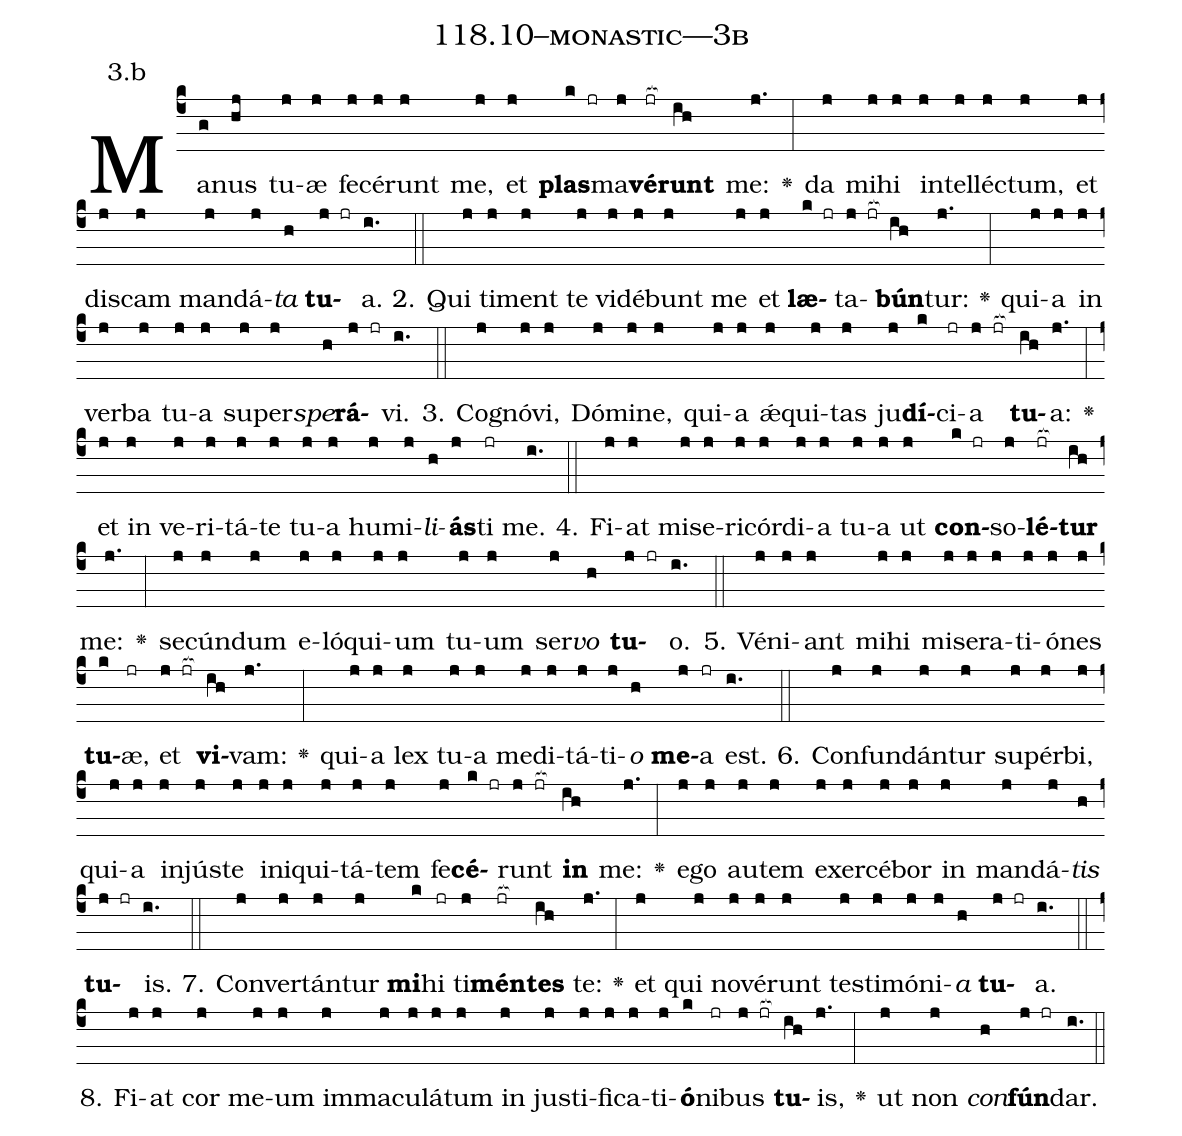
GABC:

name: 118.10--monastic---3b;
annotation: 3.b;
%%
(c4)Ma(g)nus(hj) tu(j)æ(j) fe(j)cé(j)runt(j) me,(j) et(j) <b>plas</b>(k jr)ma(j)<b>vé</b>(jr[ocb:1{])<b>runt</b>(ih[ocb:0}]) me:(j.) <v>\greheightstar</v>(:) da(j) mi(j)hi(j) in(j)tel(j)léc(j)tum,(j) et(j) dis(j)cam(j) man(j)dá(j)<i>ta</i>(h) <b>tu</b>(j jr)a.(i.) (::)
2. Qui(j) ti(j)ment(j) te(j) vi(j)dé(j)bunt(j) me(j) et(j) <b>læ</b>(k jr)ta(j jr[ocb:1{])<b>bún</b>(ih[ocb:0}])tur:(j.) <v>\greheightstar</v>(:) qui(j)a(j) in(j) ver(j)ba(j) tu(j)a(j) su(j)per(j)<i>spe</i>(h)<b>rá</b>(j jr)vi.(i.) (::)
3. Co(j)gnó(j)vi,(j) Dó(j)mi(j)ne,(j) qui(j)a(j) ǽ(j)qui(j)tas(j) ju(j)<b>dí</b>(k)ci(jr)a(j jr[ocb:1{]) <b>tu</b>(ih[ocb:0}])a:(j.) <v>\greheightstar</v>(:) et(j) in(j) ve(j)ri(j)tá(j)te(j) tu(j)a(j) hu(j)mi(j)<i>li</i>(h)<b>ás</b>(j)ti(jr) me.(i.) (::)
4. Fi(j)at(j) mi(j)se(j)ri(j)cór(j)di(j)a(j) tu(j)a(j) ut(j) <b>con</b>(k jr)so(j)<b>lé</b>(jr[ocb:1{])<b>tur</b>(ih[ocb:0}]) me:(j.) <v>\greheightstar</v>(:) se(j)cún(j)dum(j) e(j)ló(j)qui(j)um(j) tu(j)um(j) ser(j)<i>vo</i>(h) <b>tu</b>(j jr)o.(i.) (::)
5. Vé(j)ni(j)ant(j) mi(j)hi(j) mi(j)se(j)ra(j)ti(j)ó(j)nes(j) <b>tu</b>(k)æ,(jr) et(j jr[ocb:1{]) <b>vi</b>(ih[ocb:0}])vam:(j.) <v>\greheightstar</v>(:) qui(j)a(j) lex(j) tu(j)a(j) me(j)di(j)tá(j)ti(j)<i>o</i>(h) <b>me</b>(j)a(jr) est.(i.) (::)
6. Con(j)fun(j)dán(j)tur(j) su(j)pér(j)bi,(j) qui(j)a(j) in(j)jús(j)te(j) in(j)i(j)qui(j)tá(j)tem(j) fe(j)<b>cé</b>(k jr)runt(j jr[ocb:1{]) <b>in</b>(ih[ocb:0}]) me:(j.) <v>\greheightstar</v>(:) e(j)go(j) au(j)tem(j) ex(j)er(j)cé(j)bor(j) in(j) man(j)dá(j)<i>tis</i>(h) <b>tu</b>(j jr)is.(i.) (::)
7. Con(j)ver(j)tán(j)tur(j) <b>mi</b>(k)hi(jr) ti(j)<b>mén</b>(jr[ocb:1{])<b>tes</b>(ih[ocb:0}]) te:(j.) <v>\greheightstar</v>(:) et(j) qui(j) no(j)vé(j)runt(j) tes(j)ti(j)mó(j)ni(j)<i>a</i>(h) <b>tu</b>(j jr)a.(i.) (::)
8. Fi(j)at(j) cor(j) me(j)um(j) im(j)ma(j)cu(j)lá(j)tum(j) in(j) jus(j)ti(j)fi(j)ca(j)ti(j)<b>ó</b>(k)ni(jr)bus(j jr[ocb:1{]) <b>tu</b>(ih[ocb:0}])is,(j.) <v>\greheightstar</v>(:) ut(j) non(j) <i>con</i>(h)<b>fún</b>(j jr)dar.(i.) (::)
